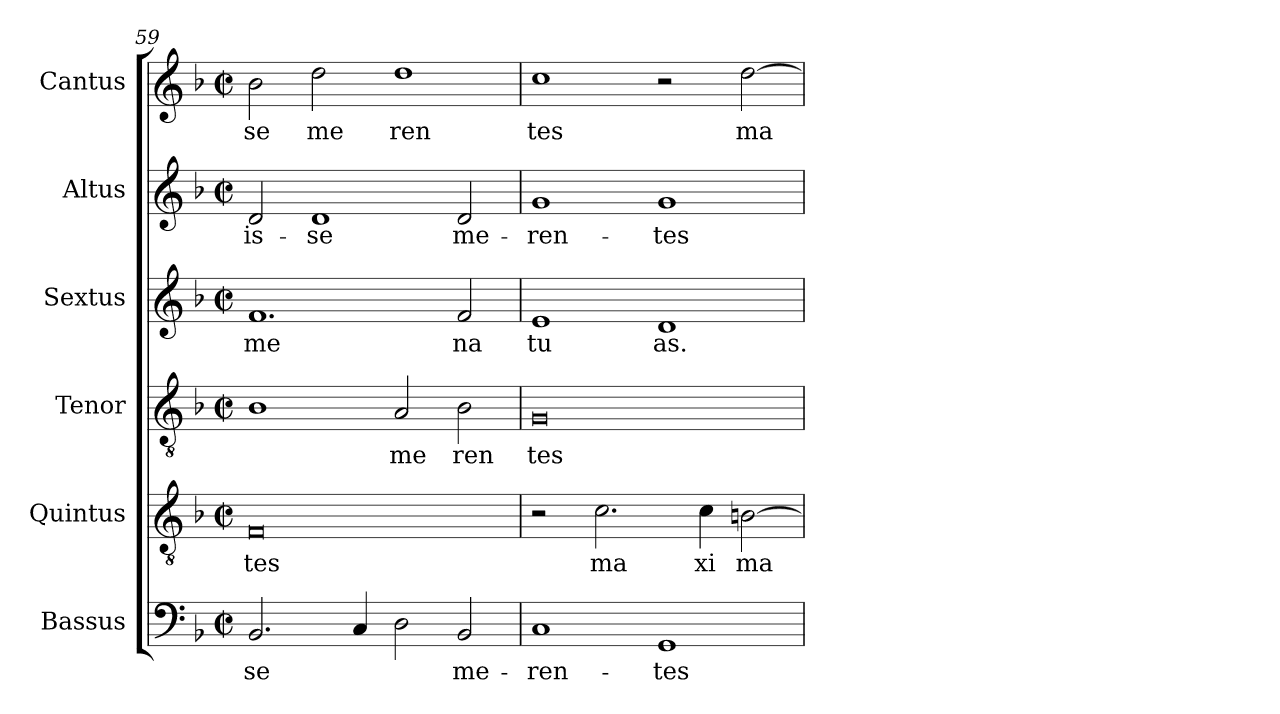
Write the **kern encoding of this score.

**kern	**text	**kern	**text	**kern	**text	**kern	**text	**kern	**text	**kern	**text
*part6	*part6	*part5	*part5	*part4	*part4	*part3	*part3	*part2	*part2	*part1	*part1
*staff6	*staff6	*staff5	*staff5	*staff4	*staff4	*staff3	*staff3	*staff2	*staff2	*staff1	*staff1
*I"Bassus	*	*I"Quintus	*	*I"Tenor	*	*I"Sextus	*	*I"Altus	*	*I"Cantus	*
!!LO:PB:g=z
*clefF4	*	*clefGv2	*	*clefGv2	*	*clefG2	*	*clefG2	*	*clefG2	*
*k[b-]	*	*k[b-]	*	*k[b-]	*	*k[b-]	*	*k[b-]	*	*k[b-]	*
*F:	*	*F:	*	*F:	*	*F:	*	*F:	*	*F:	*
*M2/2	*	*M2/2	*	*M2/2	*	*M2/2	*	*M2/2	*	*M2/2	*
*met(c|)	*	*met(c|)	*	*met(c|)	*	*met(c|)	*	*met(c|)	*	*met(c|)	*
=59	=59	=59	=59	=59	=59	=59	=59	=59	=59	=59	=59
!	!LO:LY:b:cj	!	!LO:LY:b:cj	!	!LO:LY:b:cj	!	!LO:LY:b:cj	!	!LO:LY:b:cj	!	!LO:LY:b:cj
2.BB-/	-se	0F	tes	1B-	.	1.f	me	2d/	is-	2b-\	-se
!	!	!	!	!	!	!	!	!	!LO:LY:b:cj	!	!LO:LY:b:cj
.	.	.	.	.	.	.	.	1d	-se	2dd\	me
!	!LO:LY:b:cj	!	!	!	!	!	!	!	!	!	!
4C/	.	.	.	.	.	.	.	.	.	.	.
!	!LO:LY:b:cj	!	!	!	!LO:LY:b:cj	!	!	!	!	!	!LO:LY:b:cj
2D\	.	.	.	2A/	me	.	.	.	.	1dd	ren
!	!LO:LY:b:cj	!	!	!	!LO:LY:b:cj	!	!LO:LY:b:cj	!	!LO:LY:b:cj	!	!
2BB-/	me-	.	.	2B-\	ren	2f/	na	2d/	me-	.	.
=60	=60	=60	=60	=60	=60	=60	=60	=60	=60	=60	=60
!	!LO:LY:b:cj	!	!	!	!LO:LY:b:cj	!	!LO:LY:b:cj	!	!LO:LY:b:cj	!	!LO:LY:b:cj
1C	-ren-	2r	.	0G	tes	1e	tu	1g	-ren-	1cc	tes
!	!	!	!LO:LY:b:cj	!	!	!	!	!	!	!	!
.	.	2.c\	ma	.	.	.	.	.	.	.	.
!	!LO:LY:b:cj	!	!	!	!	!	!LO:LY:b:cj	!	!LO:LY:b:cj	!	!
1GG	-tes	.	.	.	.	1d	as.	1g	-tes	2r	.
!	!	!	!LO:LY:b:cj	!	!	!	!	!	!	!	!
.	.	4c\	xi	.	.	.	.	.	.	.	.
!	!	!	!LO:LY:b:cj	!	!	!	!	!	!	!	!LO:LY:b:cj
.	.	[>2Bn\	ma	.	.	.	.	.	.	[>2dd\	ma
=	=	=	=	=	=	=	=	=	=	=	=
*-	*-	*-	*-	*-	*-	*-	*-	*-	*-	*-	*-
